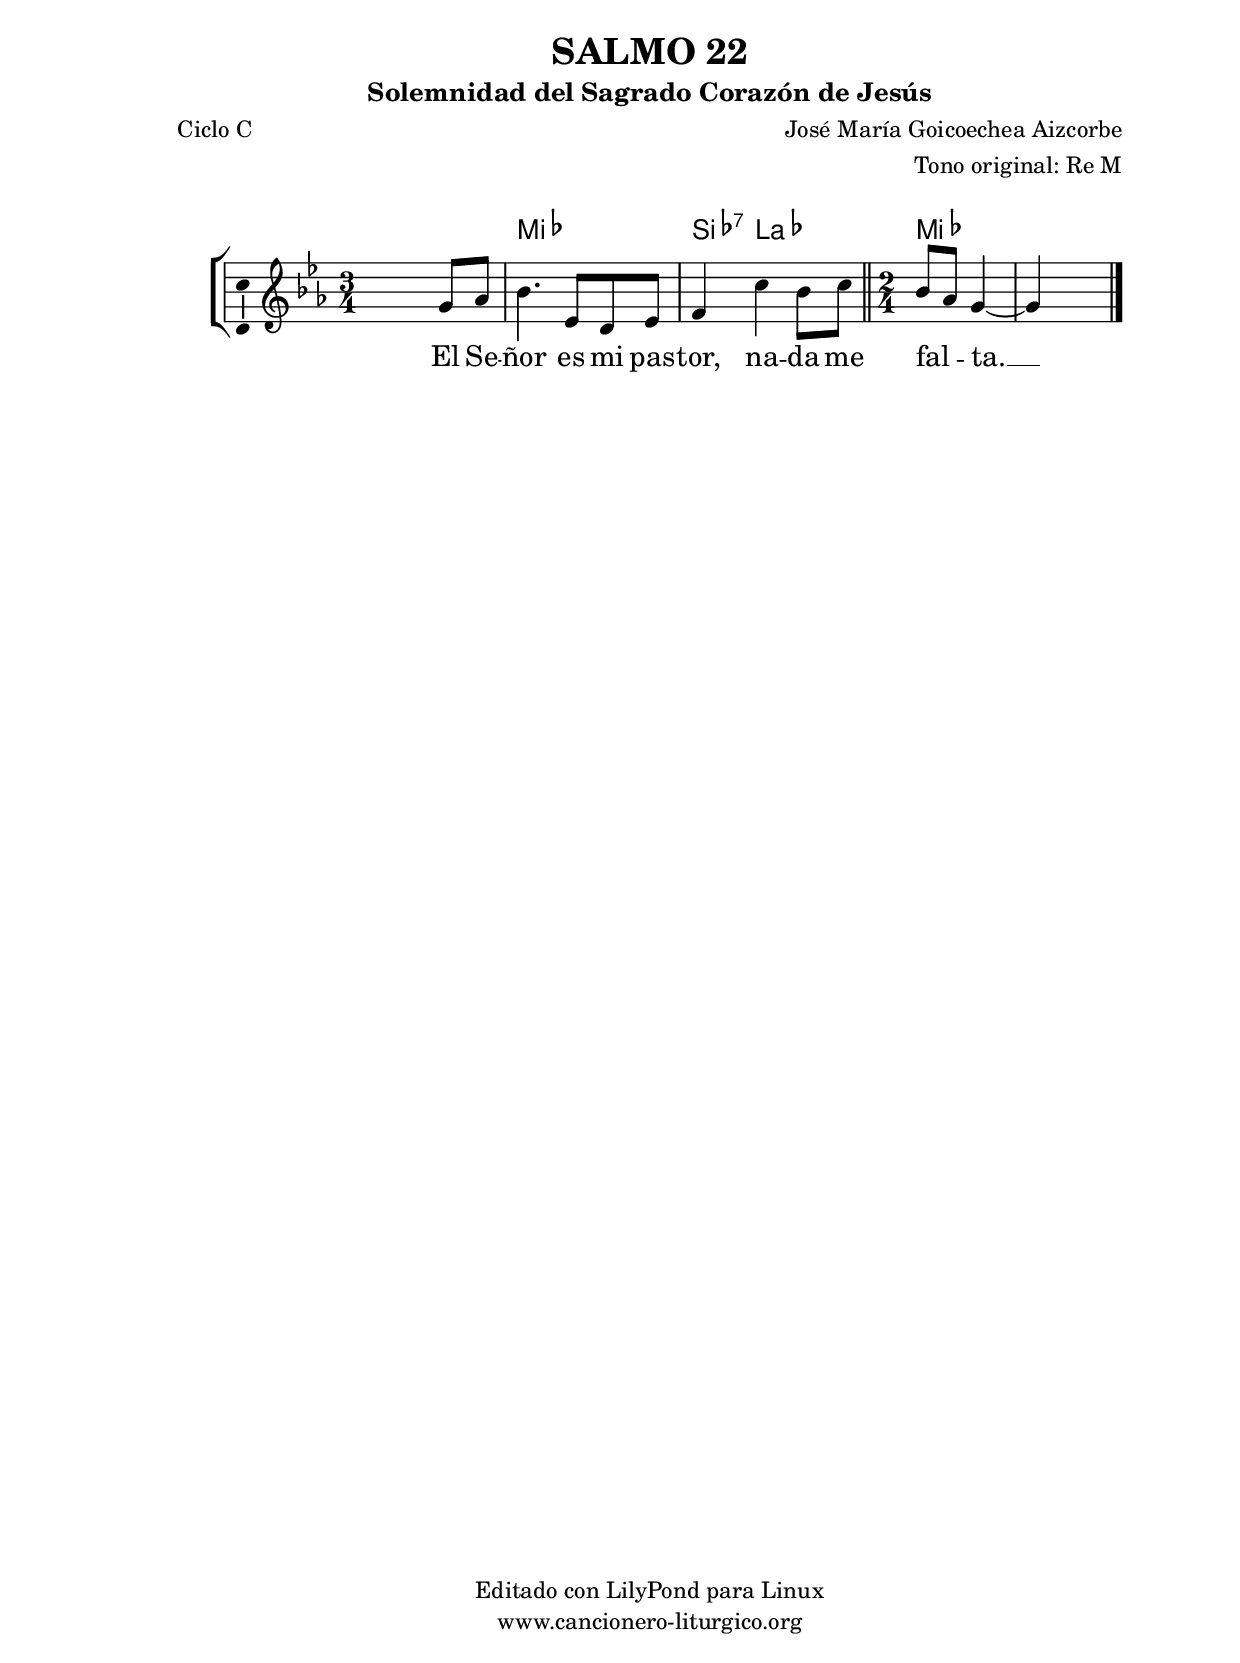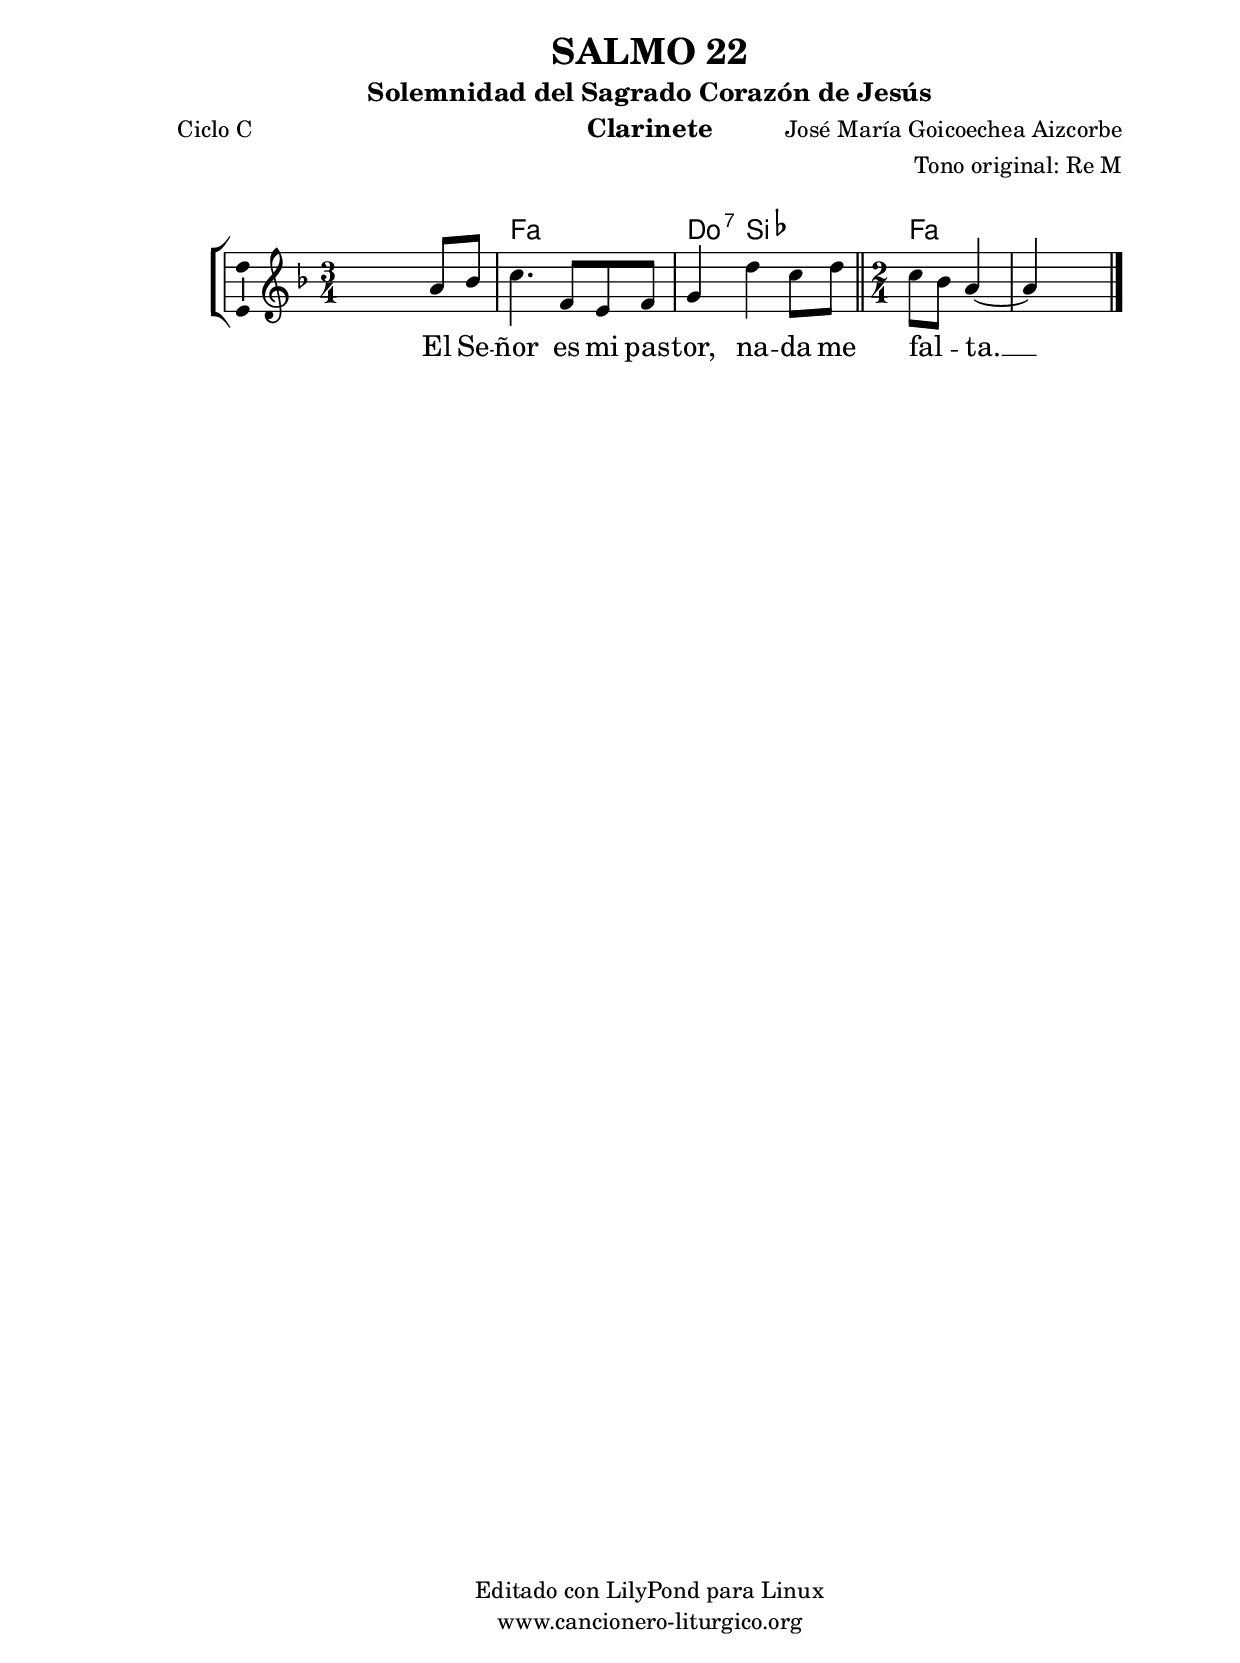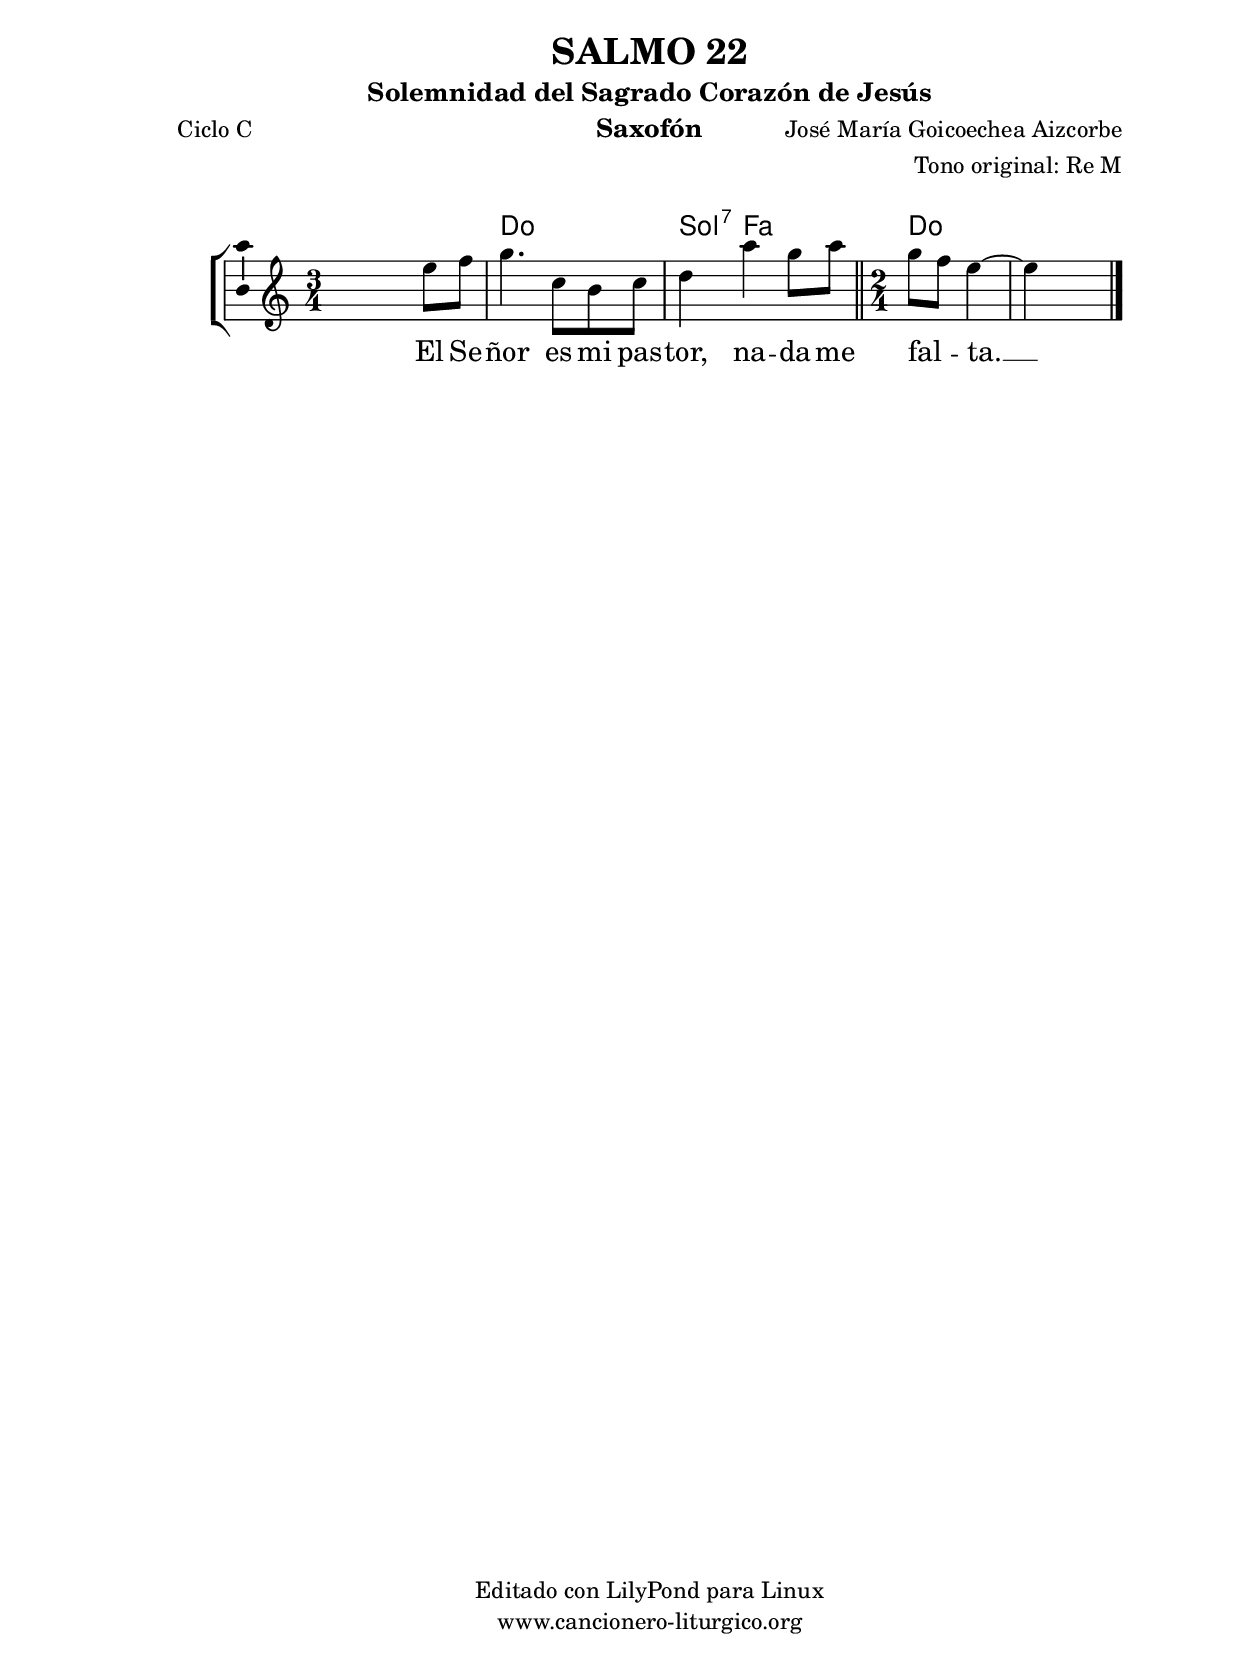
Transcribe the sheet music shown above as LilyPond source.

%
%para convertir .midi en .wav:
%timidity filename.midi -Ow -o finename.wav
%
%
%Para convertir de .wav a .mp3:
%lame -h -m j filename.wav
%
%
%para escuchar el midi:
%timidity nombrefichero.midi
%


%versión de lilypond para la que se ha escrito esta partitura:
\version "2.16.0"

	%Tamaño papel
	#(set-default-paper-size "a4")
	%Tamaño partitura
	#(set-global-staff-size 20)
	%No responde al pulsar sobre una nota
	#(ly:set-option 'point-and-click #f)

%parámetros del encabezamiento:
\header {
	title = "SALMO 22"
	subtitle = "Solemnidad del Sagrado Corazón de Jesús"
	composer = "José María Goicoechea Aizcorbe"
	poet = "Ciclo C"
	meter = ""
	arranger = "Tono original: Re M"
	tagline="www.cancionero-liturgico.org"
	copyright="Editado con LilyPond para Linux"
	}

%parámetros asociados al papel:
\paper  {
	oddHeaderMarkup = \markup {\fill-line { \on-the-fly #not-first-page \fromproperty #'header:title \on-the-fly #not-first-page \fromproperty #'header:composer }}
	evenHeaderMarkup = \markup {\fill-line { \fromproperty #'header:composer \fromproperty #'header:title }}
	#(set-paper-size "a4")
	print-page-number = ##f
	first-page-number = 1
	print-first-page-number = ##f
%	head-separation = 3.0 \cm
	top-margin = 2.0 \cm
	bottom-margin = 0.5\cm
%%%	bottom-margin = -1.0\cm
	left-margin = 3.0 \cm
	line-width = 16.0 \cm 
	indent = 8\mm
	interscoreline = 2.\mm
	between-system-space = 15\mm
%	para que las partituras no llenen la hoja:
	ragged-bottom = ##t
%	idem para la última hoja:
	ragged-last-bottom = ##f
%	para que las partituras llenen el ancho del papel:
	ragged-last = ##f
	after-title-space = 2.5 \cm
%page-count=1
%system-count=8

	%Flexible Vertical Spacing
%	markup-markup-spacing =
%	#'((basic-distance . 15) (minimum-distance . 15) (padding . 3))
	markup-system-spacing =
	#'((basic-distance . 15) (minimum-distance . 15) (padding . 3))
	system-system-spacing =
	#'((basic-distance . 15) (minimum-distance . 15) (padding . 3))
	score-system-spacing =
	#'((basic-distance . 15) (minimum-distance . 15) (padding . 5))
%	top-system-spacing = % header
%	#'((basic-distance . 8) (minimum-distance . 0) (padding . 3))
%	top-markup-spacing =
%	#'((basic-distance . 20) (minimum-distance . 20) (padding . 3))
	last-bottom-spacing = % footer
	#'((basic-distance . 5) (minimum-distance . 5) (padding . 3))
%	score-markup-spacing =
%	#'((basic-distance . 16) (minimum-distance . 13) (padding . 3))

	}


%parámetros que afectan a toda la partitura:
global =  {
	%clave de sol (G):
	\clef G
	%armadura:
	\transpose d ees
	\key d \major
	\tempo 4=100
	\set Score.tempoHideNote = ##t
	}


acordes = {
	\italianChords
	\chordmode {
	\transpose d ees
{

s2.
d2. a4:7 g2 d s
	}
	}
}

melodia = 
	\transpose d ees
{
	\relative c'{

\time 3/4
s2 fis8 g
a4. d,8 cis d
e4 b' a8 b

\bar "||"
\time 2/4
a8 g fis4~
fis4 s4

	\bar "|."
	}
	}


texto = \lyricmode {
El Se -- ñor es mi pas -- tor, na -- da me fal -- _ ta. __
	}


acordesStaff = \context ChordNames = acordesStaff <<
	\set chordChanges = ##t
	\acordes
	>>


vozStaff = \context Voice = vozStaff
\with {\consists "Ambitus_engraver"}
<<
%	\set Staff.instrumentName = ""
%	\set Staff.shortInstrumentName = ""
%	\set Staff.midiInstrument = #"clarinet"
%	\set Staff.midiInstrument = #"cello"
%	\set Staff.midiInstrument = #"flute"
	\set Staff.midiInstrument = #"electric guitar (jazz)"
%	\set Staff.midiInstrument = #"english horn"
%	\set Staff.midiInstrument = #"violin"
%	\set Staff.midiInstrument = #"glockenspiel"
	\set Staff.midiMinimumVolume = #0.7
	\set Staff.midiMaximumVolume = #0.9
	\global
	\melodia
	>>


textoStaff = \context Lyrics = textoStaff <<
	\lyricsto vozStaff \texto
	>>

\book {
	\score {
		\context ChoirStaff {
			\override StaffGroup.SystemStartBracket #'collapse-height = #1
			\override Score.SystemStartBar #'collapse-height = #1
			<<
			\acordesStaff
			\vozStaff
			\textoStaff
			>>
			}
		\layout {
	    		\context {
				\Lyrics
				\override LyricText #'font-size = #2
				}
	   		 \context {
				\Score
				%fontSize = #3
				\override StaffSymbol #'staff-space = #(magstep +3)
				%\override Beam #'thickness = #0.55
				%\override SpacingSpanner #'spacing-increment = #1.0
				%\override Slur #'height-limit = #1.5
				}
			}
		}
	\score {
		\unfoldRepeats
		\context ChoirStaff {
			<<
			\acordesStaff
			\vozStaff
			>>
			}
		\midi {
	  		\context {
	  			\Score
				tempoWholesPerMinute = #(ly:make-moment 70 4)
				}
			}
		}
	}

%Partitura para clarinete
#(define output-suffix "C")
\book {
	\header{
		instrument = "Clarinete"
		}
	\score {
		\context ChoirStaff {
			\override StaffGroup.SystemStartBracket #'collapse-height = #1
			\override Score.SystemStartBar #'collapse-height = #1
\transpose c d
			<<
			\acordesStaff
			\vozStaff
			\textoStaff
			>>
			}
		\layout {
	    		\context {
				\Lyrics
				\override LyricText #'font-size = #2
				}
	   		 \context {
				\Score
				%fontSize = #3
				\override StaffSymbol #'staff-space = #(magstep +3)
				%\override Beam #'thickness = #0.55
				%\override SpacingSpanner #'spacing-increment = #1.0
				%\override Slur #'height-limit = #1.5
				}
			}
		}
	}

%Partitura para saxofón
#(define output-suffix "S")
\book {
	\header{
		instrument = "Saxofón"
		}
	\score {
		\context ChoirStaff {
			\override StaffGroup.SystemStartBracket #'collapse-height = #1
			\override Score.SystemStartBar #'collapse-height = #1
\transpose c a
			<<
			\acordesStaff
			\vozStaff
			\textoStaff
			>>
			}
		\layout {
	    		\context {
				\Lyrics
				\override LyricText #'font-size = #2
				}
	   		 \context {
				\Score
				%fontSize = #3
				\override StaffSymbol #'staff-space = #(magstep +3)
				%\override Beam #'thickness = #0.55
				%\override SpacingSpanner #'spacing-increment = #1.0
				%\override Slur #'height-limit = #1.5
				}
			}
		}
	}

